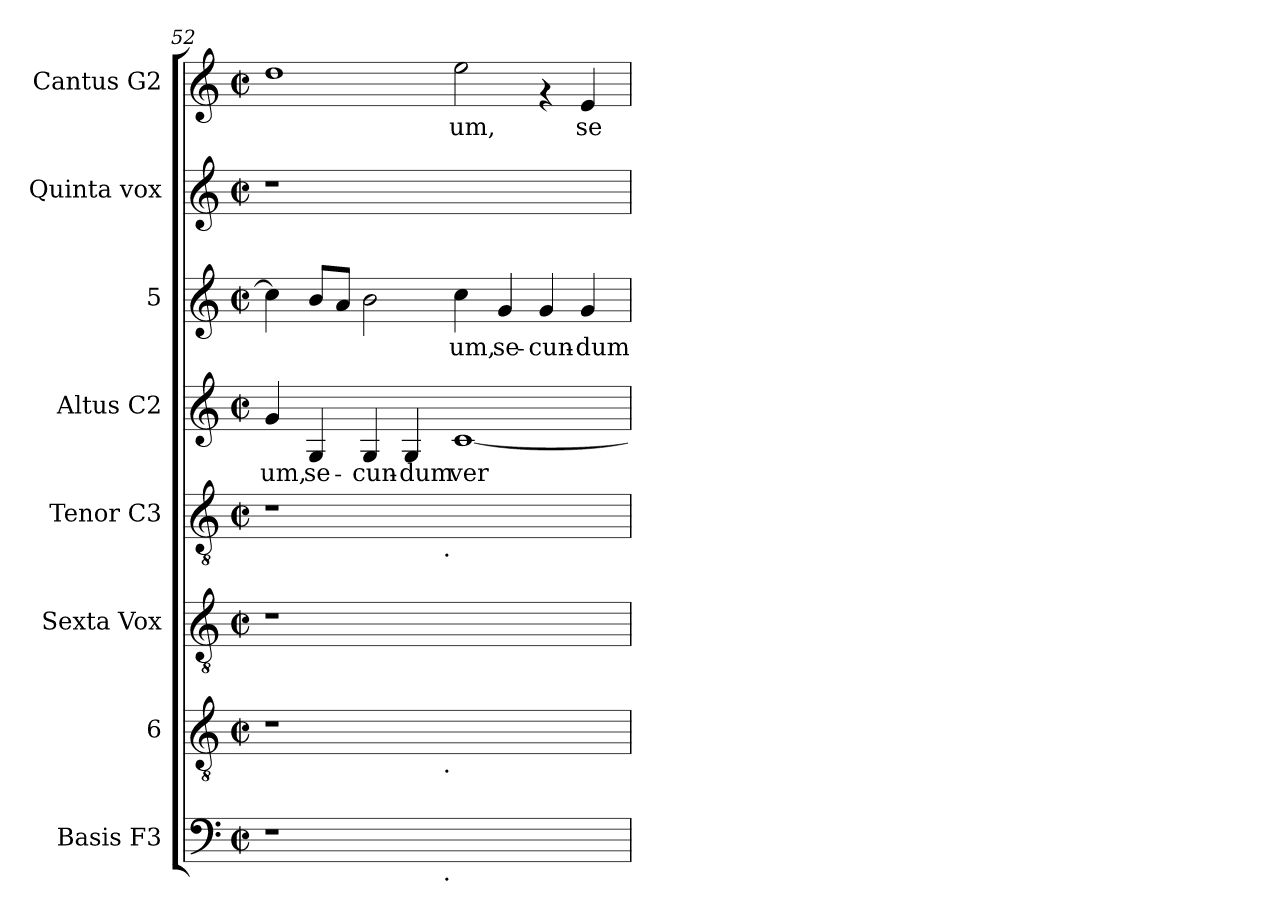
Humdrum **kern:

**kern	**kern	**kern	**kern	**kern	**text	**kern	**text	**kern	**kern	**text
*part8	*part7	*part6	*part5	*part4	*part4	*part3	*part3	*part2	*part1	*part1
*staff8	*staff7	*staff6	*staff5	*staff4	*staff4	*staff3	*staff3	*staff2	*staff1	*staff1
*I"Basis  F3	*I"6	*I"Sexta  Vox	*I"Tenor  C3	*I"Altus  C2	*	*I"5	*	*I"Quinta  vox	*I"Cantus  G2	*
*I'B	*	*	*I'T	*I'A	*	*	*	*	*I'C	*
*clefF4	*clefGv2	*clefGv2	*clefGv2	*clefG2	*	*clefG2	*	*clefG2	*clefG2	*
*k[]	*k[]	*k[]	*k[]	*k[]	*	*k[]	*	*k[]	*k[]	*
*C:	*C:	*C:	*C:	*C:	*	*C:	*	*C:	*C:	*
*M2/2	*M2/2	*M2/2	*M2/2	*M2/2	*	*M2/2	*	*M2/2	*M2/2	*
*met(c|)	*met(c|)	*met(c|)	*met(c|)	*met(c|)	*	*met(c|)	*	*met(c|)	*met(c|)	*
=52	=52	=52	=52	=52	=52	=52	=52	=52	=52	=52
!	!	!	!	!	!LO:LY:b:cj	!	!LO:LY:b:cj	!	!	!LO:LY:b:cj
*^	*^	*	*^	*	*	*	*	*	*	*
1r	2ryy	1r	2ryy	1r	1r	2ryy	4g/	-um,	4cc\]	--	1r	1dd	--
!	!	!	!	!	!	!	!	!LO:LY:b:cj	!	!LO:LY:b:cj	!	!	!
.	.	.	.	.	.	.	4G/	se-	8b/L	--	.	.	.
!	!	!	!	!	!	!	!	!	!	!LO:LY:b:cj	!	!	!
.	.	.	.	.	.	.	.	.	8a/J	--	.	.	.
!	!	!	!	!	!	!	!	!LO:LY:b:cj	!	!LO:LY:b:cj	!	!	!
.	4...ryy	.	4...ryy	.	.	4...ryy	4G/	-cun-	2b\	--	.	.	.
!	!	!	!	!	!	!	!	!LO:LY:b:cj	!	!	!	!	!
.	.	.	.	.	.	.	4G/	-dum	.	.	.	.	.
!	!	!	!	!	!	!LO:TX:b:t=.	!	!	!	!	!	!	!
!	!	!	!LO:TX:b:t=.	!	!	!	!	!	!	!	!	!	!
!	!LO:TX:b:t=.	!	!	!	!	!	!	!	!	!	!	!	!
.	1ryy	.	1ryy	.	.	1ryy	.	.	.	.	.	.	.
!	!	!	!	!	!	!	!	!LO:LY:b:cj	!	!LO:LY:b:cj	!	!	!LO:LY:b:cj
1ryy	.	1ryy	.	1ryy	1ryy	.	[<1c	ver-	4cc\	-um,	1ryy	2ee\	-um,
!	!	!	!	!	!	!	!	!	!	!LO:LY:b:cj	!	!	!
.	.	.	.	.	.	.	.	.	4g/	se-	.	.	.
!	!	!	!	!	!	!	!	!	!	!LO:LY:b:cj	!	!	!
.	.	.	.	.	.	.	.	.	4g/	-cun-	.	4rf	.
!	!	!	!	!	!	!	!	!	!	!LO:LY:b:cj	!	!	!LO:LY:b:cj
.	.	.	.	.	.	.	.	.	4g/	-dum	.	4e/	se-
.	32ryy	.	32ryy	.	.	32ryy	.	.	.	.	.	.	.
*v	*v	*	*	*	*v	*v	*	*	*	*	*	*	*
*	*v	*v	*	*	*	*	*	*	*	*	*
=	=	=	=	=	=	=	=	=	=	=
*-	*-	*-	*-	*-	*-	*-	*-	*-	*-	*-
